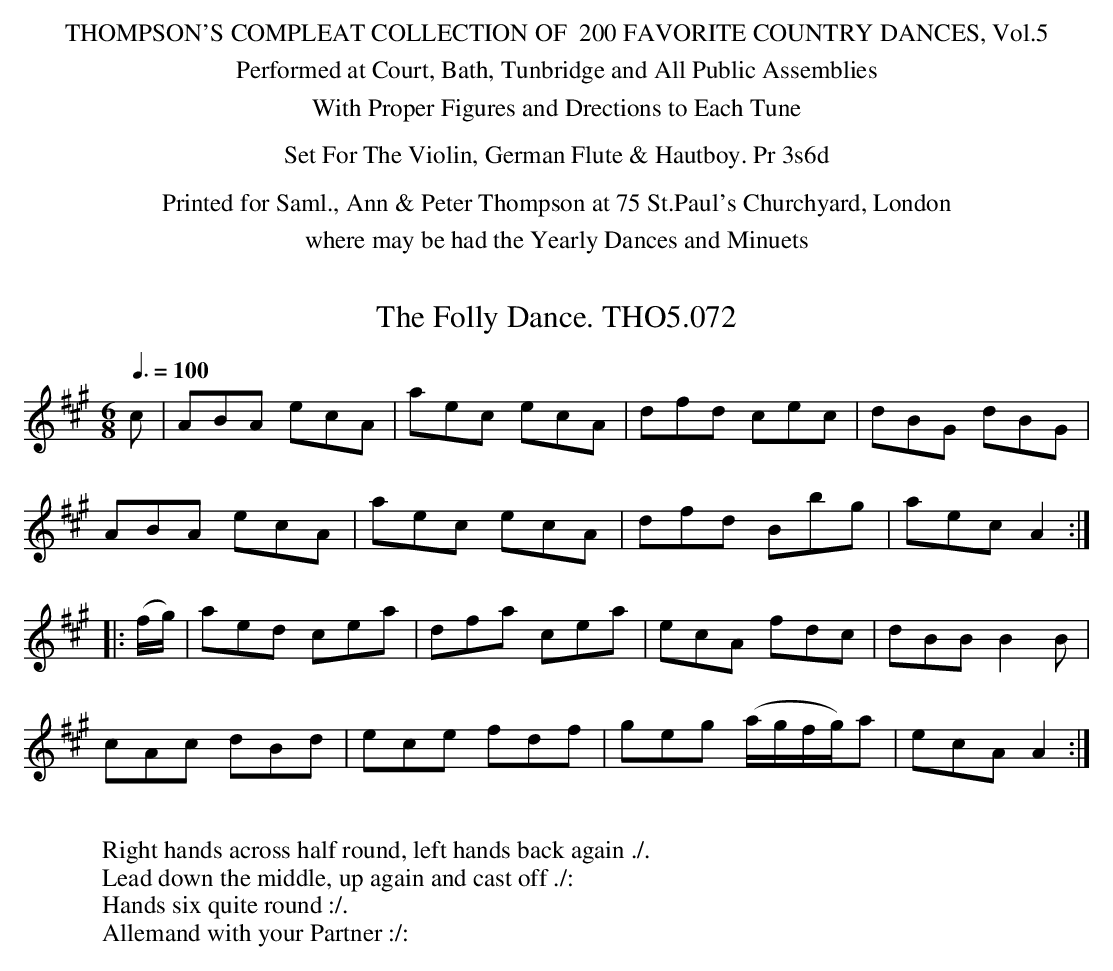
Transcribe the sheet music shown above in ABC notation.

X:1
T:Folly Dance. THO5.072, The
M:6/8
L:1/8
Q:3/8=100
K:A
c|ABA ecA|aec ecA|dfd cec|dBG dBG|
ABA ecA|aec ecA|dfd Bbg|aec A2:|
|:(f/g/)|aed cea|dfa cea|ecA fdc|dBB B2B|
cAc dBd|ece fdf|geg (a/g/f/g/)a|ecA A2:|
W:
W:Right hands across half round, left hands back again ./.
W:Lead down the middle, up again and cast off ./:
W:Hands six quite round :/.
W:Allemand with your Partner :/:
